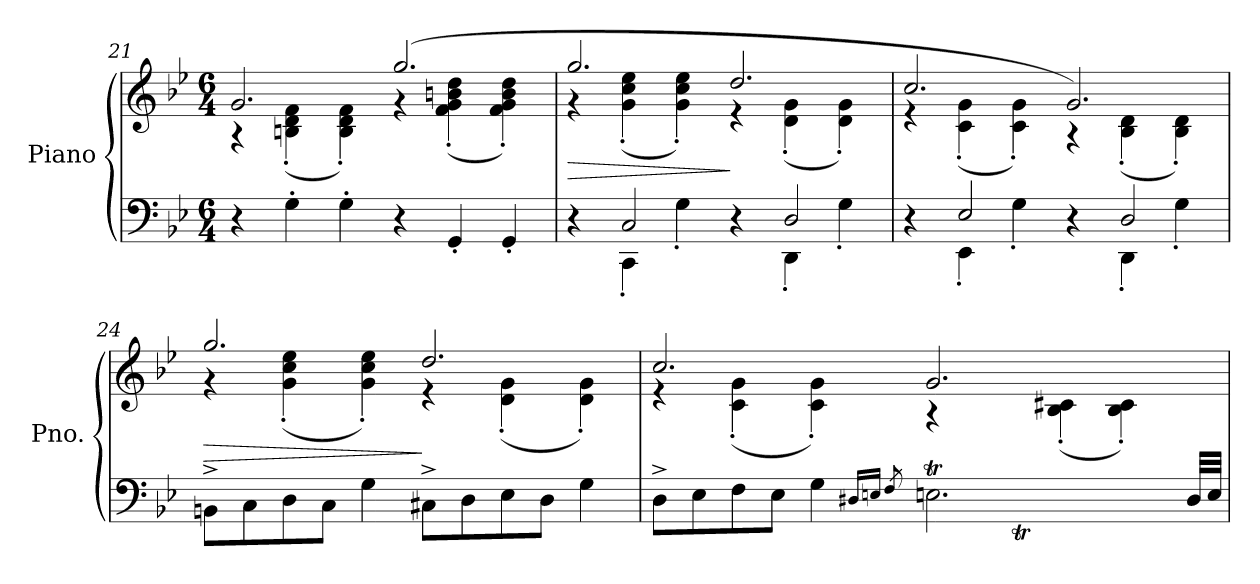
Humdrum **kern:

**kern	**kern	**dynam
*part1	*part1	*part1
*staff2	*staff1	*staff1/2
*I"Piano	*	*
*I'Pno.	*	*
*clefF4	*clefG2	*
*k[b-e-]	*k[b-e-]	*
*M6/4	*M6/4	*
=21	=21	=21
*	*^	*
4r	2.g/	4r	.
4G'\	.	(<4Bn\' 4d\' 4f\'	.
4G'\	.	4B\' 4d\' 4f\')	.
4r	(>2.gg/	4r	.
4GG'/	.	(<4f\' 4g\' 4bn\' 4dd\'	.
4GG'/	.	4f\' 4g\' 4b\' 4dd\')	.
!!LO:LB:g=z	!!
=22	=22	=22	=22
*^	*	*	*
!	!	!	!	!LO:HP:b
4r	4ryy	2.gg/	4r	>
2C/	4CC'\	.	(<4g\' 4cc\' 4ee-\'	.
.	4G'\	.	4g\' 4cc\' 4ee-\')	.
4r	4ryy	2.dd/	4r	]
2D/	4DD'\	.	(<4d\' 4g\'	.
.	4G'\	.	4d\' 4g\')	.
=23	=23	=23	=23	=23
4r	4ryy	2.cc/	4r	.
2E-/	4EE-'\	.	(<4c\' 4g\'	.
.	4G'\	.	4c\' 4g\')	.
4r	4ryy	2.g/)	4r	.
2D/	4DD'\	.	(<4B-\' 4d\'	.
.	4G'\	.	4B-\' 4d\')	.
=24	=24	=24	=24	=24
!	!	!	!	!LO:HP:b
*v	*v	*	*	*
8BBn^\L	2.gg/	4r	>
8C\	.	.	.
8D\	.	(<4g\' 4cc\' 4ee-\'	.
8C\J	.	.	.
4G\	.	4g\' 4cc\' 4ee-\')	.
8C#X^\L	2.dd/	4r	]
8D\	.	.	.
8E-\	.	(<4d\' 4g\'	.
8D\J	.	.	.
4G\	.	4d\' 4g\')	.
=25	=25	=25	=25
*^	*	*	*
8D^\L	2.ryy	2.cc/	4r	.
8E-\	.	.	.	.
8F\	.	.	(<4c\' 4g\'	.
8E-\J	.	.	.	.
4G\	.	.	4c\' 4g\')	.
16qD#X/LL	.	.	.	.
16qEn/JJ	.	.	.	.
8qF/	.	.	.	.
2.Et\	32D#!yy	2.g/	4r	.
.	32E!yy	.	.	.
.	32F!yy	.	.	.
.	[2Et!yy	.	.	.
.	.	.	(<4B-\' 4c#X\'	.
.	.	.	4B-\' 4c#\')	.
.	16.E!yy]	.	.	.
.	32D#!/LLL	.	.	.
.	32E!/JJJ	.	.	.
*v	*v	*	*	*
*	*v	*v	*
=	=	=
*-	*-	*-
